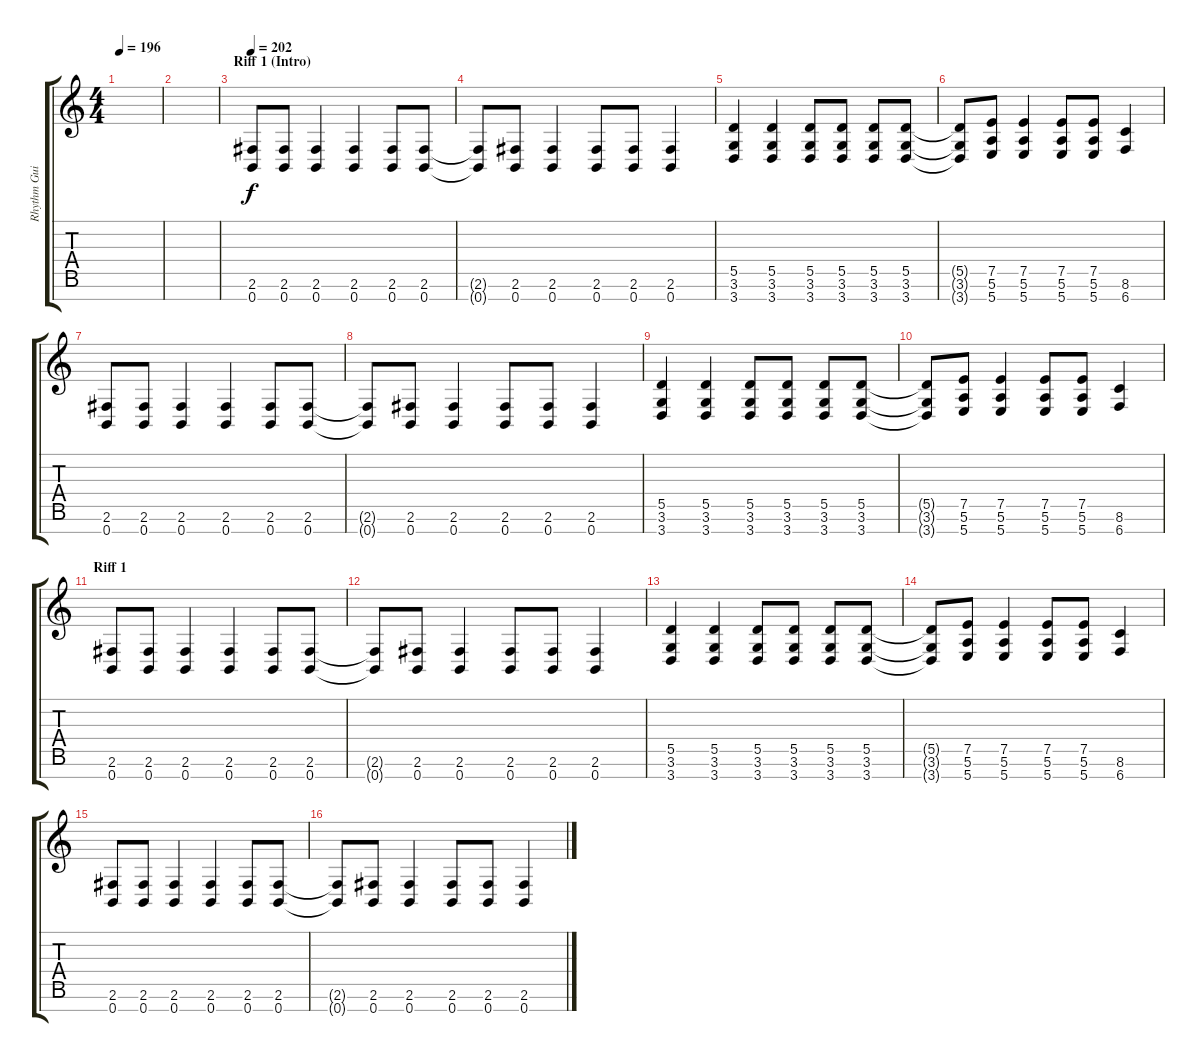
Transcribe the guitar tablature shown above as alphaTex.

\track ("Rhythm Guitar L" "Rhythm Gui") {instrument overdrivenguitar}
\staff {score tabs}
\tuning (E4 B3 G3 D3 A2 E2 B1) {hide}
\ts (4 4)
\tempo 196
\clef g2
\ks c
|
|
\section ("" "Riff 1 (Intro)")
\tempo 202
(2.6 0.7).8 (2.6 0.7).8 (2.6 0.7).4 (2.6 0.7).4 (2.6 0.7).8 (2.6 0.7).8 |
(2.6{t} 0.7{t}).8 (2.6 0.7).8 (2.6 0.7).4 (2.6 0.7).8 (2.6 0.7).8 (2.6 0.7).4 |
(5.5 3.6 3.7).4 (5.5 3.6 3.7).4 (5.5 3.6 3.7).8 (5.5 3.6 3.7).8 (5.5 3.6 3.7).8 (5.5 3.6 3.7).8 |
(5.5{t} 3.6{t} 3.7{t}).8 (7.5 5.6 5.7).8 (7.5 5.6 5.7).4 (7.5 5.6 5.7).8 (7.5 5.6 5.7).8 (8.6 6.7).4 |
(2.6 0.7).8 (2.6 0.7).8 (2.6 0.7).4 (2.6 0.7).4 (2.6 0.7).8 (2.6 0.7).8 |
(2.6{t} 0.7{t}).8 (2.6 0.7).8 (2.6 0.7).4 (2.6 0.7).8 (2.6 0.7).8 (2.6 0.7).4 |
(5.5 3.6 3.7).4 (5.5 3.6 3.7).4 (5.5 3.6 3.7).8 (5.5 3.6 3.7).8 (5.5 3.6 3.7).8 (5.5 3.6 3.7).8 |
(5.5{t} 3.6{t} 3.7{t}).8 (7.5 5.6 5.7).8 (7.5 5.6 5.7).4 (7.5 5.6 5.7).8 (7.5 5.6 5.7).8 (8.6 6.7).4 |
\section ("" "Riff 1")
(2.6 0.7).8 (2.6 0.7).8 (2.6 0.7).4 (2.6 0.7).4 (2.6 0.7).8 (2.6 0.7).8 |
(2.6{t} 0.7{t}).8 (2.6 0.7).8 (2.6 0.7).4 (2.6 0.7).8 (2.6 0.7).8 (2.6 0.7).4 |
(5.5 3.6 3.7).4 (5.5 3.6 3.7).4 (5.5 3.6 3.7).8 (5.5 3.6 3.7).8 (5.5 3.6 3.7).8 (5.5 3.6 3.7).8 |
(5.5{t} 3.6{t} 3.7{t}).8 (7.5 5.6 5.7).8 (7.5 5.6 5.7).4 (7.5 5.6 5.7).8 (7.5 5.6 5.7).8 (8.6 6.7).4 |
(2.6 0.7).8 (2.6 0.7).8 (2.6 0.7).4 (2.6 0.7).4 (2.6 0.7).8 (2.6 0.7).8 |
(2.6{t} 0.7{t}).8 (2.6 0.7).8 (2.6 0.7).4 (2.6 0.7).8 (2.6 0.7).8 (2.6 0.7).4
